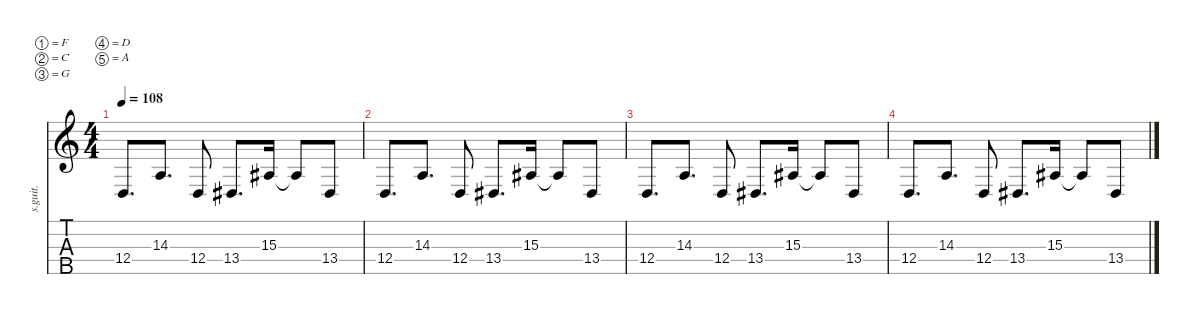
\defaultSystemsLayout 4
\hideDynamics
\bracketExtendMode nobrackets
\track ("Reginal \"Fieldy\" Arvizu (Slap)" "s.guit.") {instrument slapbass1}
\staff {score tabs}
\tuning (F2 C2 G1 D1 A0)
\ts (4 4)
\tempo 108
\clef g2
\ks c
12.4.8{d dy mf} 14.3.8{d} 12.4.8 13.4{acc #}.8{d dy mp} 15.3{acc #}.16 15.3{t acc #}.8{dy f} 13.4{acc #}.8{dy mp} |
12.4.8{d} 14.3.8{d} 12.4.8 13.4{acc #}.8{d dy p} 15.3{acc #}.16 15.3{t acc #}.8{dy f} 13.4{acc #}.8{dy p} |
12.4.8{d} 14.3.8{d} 12.4.8 13.4{acc #}.8{d dy pp} 15.3{acc #}.16 15.3{t acc #}.8{dy f} 13.4{acc #}.8{dy pp} |
12.4.8{d} 14.3.8{d} 12.4.8 13.4{acc #}.8{d dy ppp} 15.3{acc #}.16 15.3{t acc #}.8{dy f} 13.4{acc #}.8{dy ppp}
